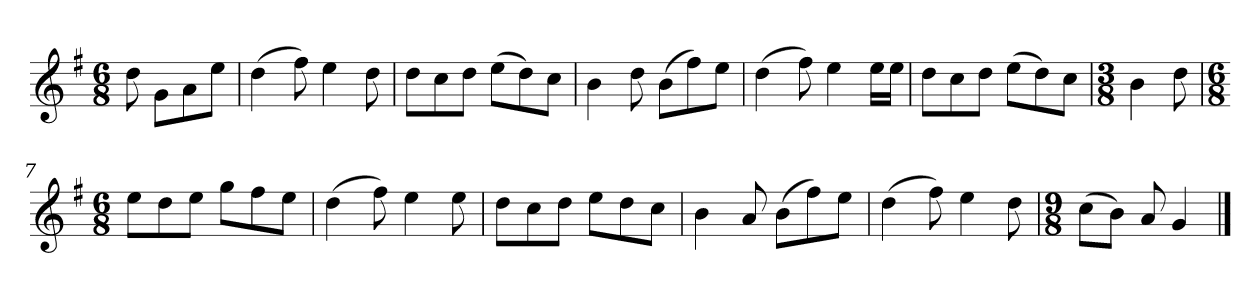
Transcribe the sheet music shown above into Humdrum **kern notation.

**kern
*part1
*staff1
*k[f#]
*M6/8
*MM120
=
8dd
8gL
8a
8eeJ
=1
(4dd
8ff#)
4ee
8dd
=2
8ddL
8cc
8ddJ
(8eeL
8dd)
8ccJ
=3
4b
8dd
(8bL
8ff#)
8eeJ
=4
(4dd
8ff#)
4ee
16eeLL
16eeJJ
=5
8ddL
8cc
8ddJ
(8eeL
8dd)
8ccJ
=6
*M3/8
4b
8dd
=7
*M6/8
8eeL
8dd
8eeJ
8ggL
8ff#
8eeJ
=8
(4dd
8ff#)
4ee
8ee
=9
8ddL
8cc
8ddJ
8eeL
8dd
8ccJ
=10
4b
8a
(8bL
8ff#)
8eeJ
=11
(4dd
8ff#)
4ee
8dd
=12
*M9/8
(8ccL
8bJ)
8a
4g
==
*-
